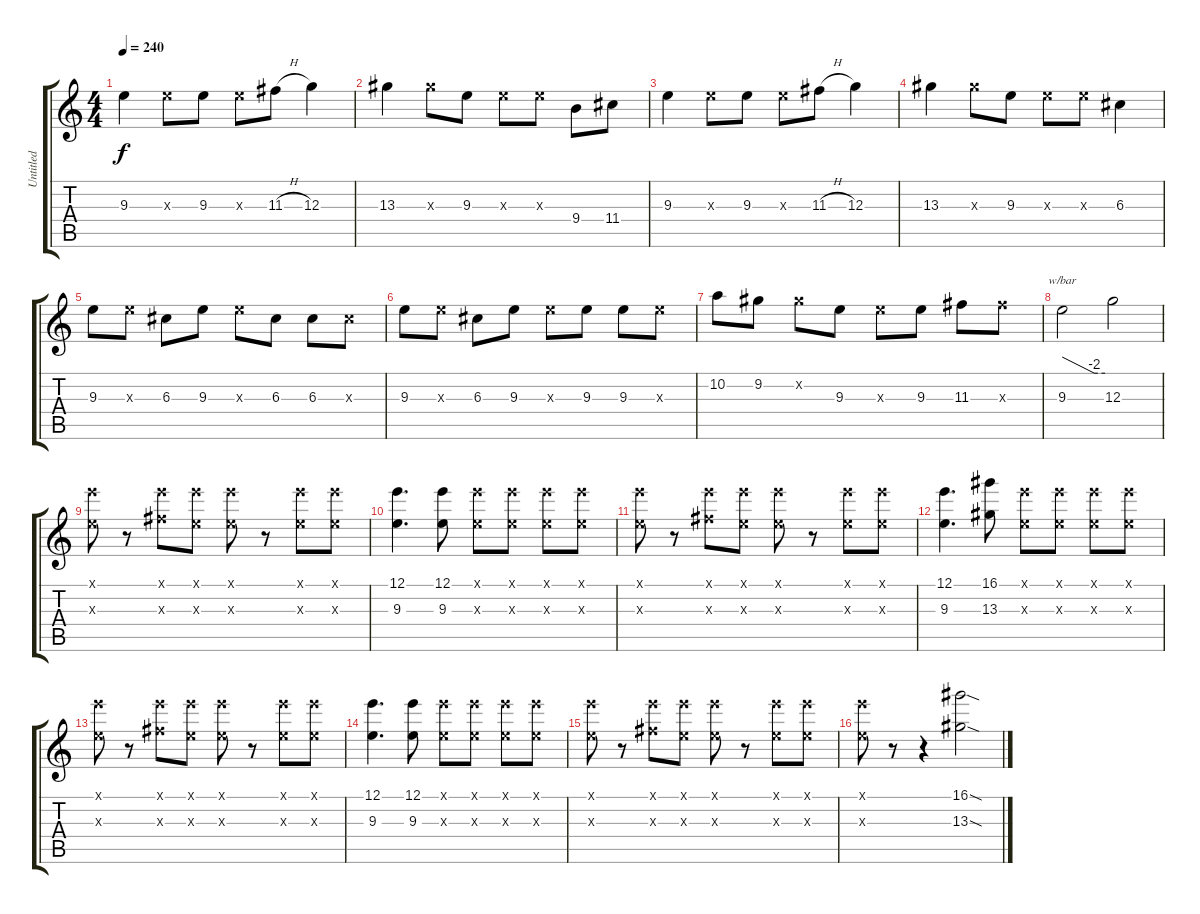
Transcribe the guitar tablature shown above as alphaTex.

\track ("Untitled" "Untitled") {instrument overdrivenguitar}
\staff {score tabs}
\tuning (E4 B3 G3 D3 A2 E2) {hide}
\ts (4 4)
\tempo 240
\clef g2
\ks c
9.3.4{dy f} 9.3{x}.8 9.3.8 9.3{x}.8 11.3{h}.8 12.3.4 |
13.3.4 13.3{x}.8 9.3.8 9.3{x}.8 9.3{x}.8 9.4.8 11.4.8 |
9.3.4 9.3{x}.8 9.3.8 9.3{x}.8 11.3{h}.8 12.3.4 |
13.3.4 13.3{x}.8 9.3.8 9.3{x}.8 9.3{x}.8 6.3.4 |
9.3.8 9.3{x}.8 6.3.8 9.3.8 9.3{x}.8 6.3.8 6.3.8 6.3{x}.8 |
9.3.8 9.3{x}.8 6.3.8 9.3.8 9.3{x}.8 9.3.8 9.3.8 9.3{x}.8 |
10.2.8 9.2.8 9.2{x}.8 9.3.8 9.3{x}.8 9.3.8 11.3.8 11.3{x}.8 |
9.3.2{tbe (custom default 0 0 45 -8 60 -8)} 12.3.2 |
(12.1{x} 9.3{x}).8 r.8 (12.1{x} 11.3{x}).8 (12.1{x} 9.3{x}).8 (12.1{x} 9.3{x}).8 r.8 (12.1{x} 9.3{x}).8 (12.1{x} 9.3{x}).8 |
(12.1 9.3).4{d} (12.1 9.3).8 (12.1{x} 9.3{x}).8 (12.1{x} 9.3{x}).8 (12.1{x} 9.3{x}).8 (12.1{x} 9.3{x}).8 |
(12.1{x} 9.3{x}).8 r.8 (12.1{x} 11.3{x}).8 (12.1{x} 9.3{x}).8 (12.1{x} 9.3{x}).8 r.8 (12.1{x} 9.3{x}).8 (12.1{x} 9.3{x}).8 |
(12.1 9.3).4{d} (16.1 13.3).8 (12.1{x} 9.3{x}).8 (12.1{x} 9.3{x}).8 (12.1{x} 9.3{x}).8 (12.1{x} 9.3{x}).8 |
(12.1{x} 9.3{x}).8 r.8 (12.1{x} 11.3{x}).8 (12.1{x} 9.3{x}).8 (12.1{x} 9.3{x}).8 r.8 (12.1{x} 9.3{x}).8 (12.1{x} 9.3{x}).8 |
(12.1 9.3).4{d} (12.1 9.3).8 (12.1{x} 9.3{x}).8 (12.1{x} 9.3{x}).8 (12.1{x} 9.3{x}).8 (12.1{x} 9.3{x}).8 |
(12.1{x} 9.3{x}).8 r.8 (12.1{x} 11.3{x}).8 (12.1{x} 9.3{x}).8 (12.1{x} 9.3{x}).8 r.8 (12.1{x} 9.3{x}).8 (12.1{x} 9.3{x}).8 |
(12.1{x} 9.3{x}).8 r.8 r.4 (16.1{sod} 13.3{sod}).2
